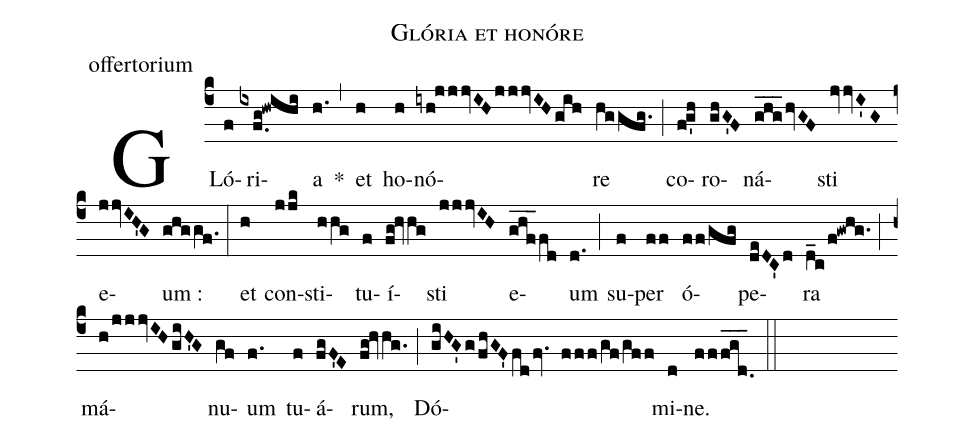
name:Glória et honóre;
office-part:offertorium;
%%
(c4) GLó(f)ri(ixf.g!hwihi)a(h.) *(,)
et(h) ho(h)nó(iyh!jjjvIHjjjvIHgih)re(hggfg.) (;)
co(f!g'h)ro(ghG'F)ná(ghg___hvGF)sti(jvvI'G) e(jjvIH'G)um :(ghggf.) (:)
et(h) con(jjk)sti(hhg)tu(f)í(fg!hvhg)sti(jjjvIH) e(ghf___fd)um(d.) (;)
su(f)per(ff) ó(ff/gfg)pe(deDC'd)ra(d_c/f!gwhg.) (;)
má(h/jjjvIHgiH'G)nu(gf)um(f.) tu(f)á(fgF'E)rum,(fg!hvhg.) (;)
Dó(giHG'g/fhGF'fdfv. fff/gf/gff)mi(d)ne.(fffgd.___) (::)
